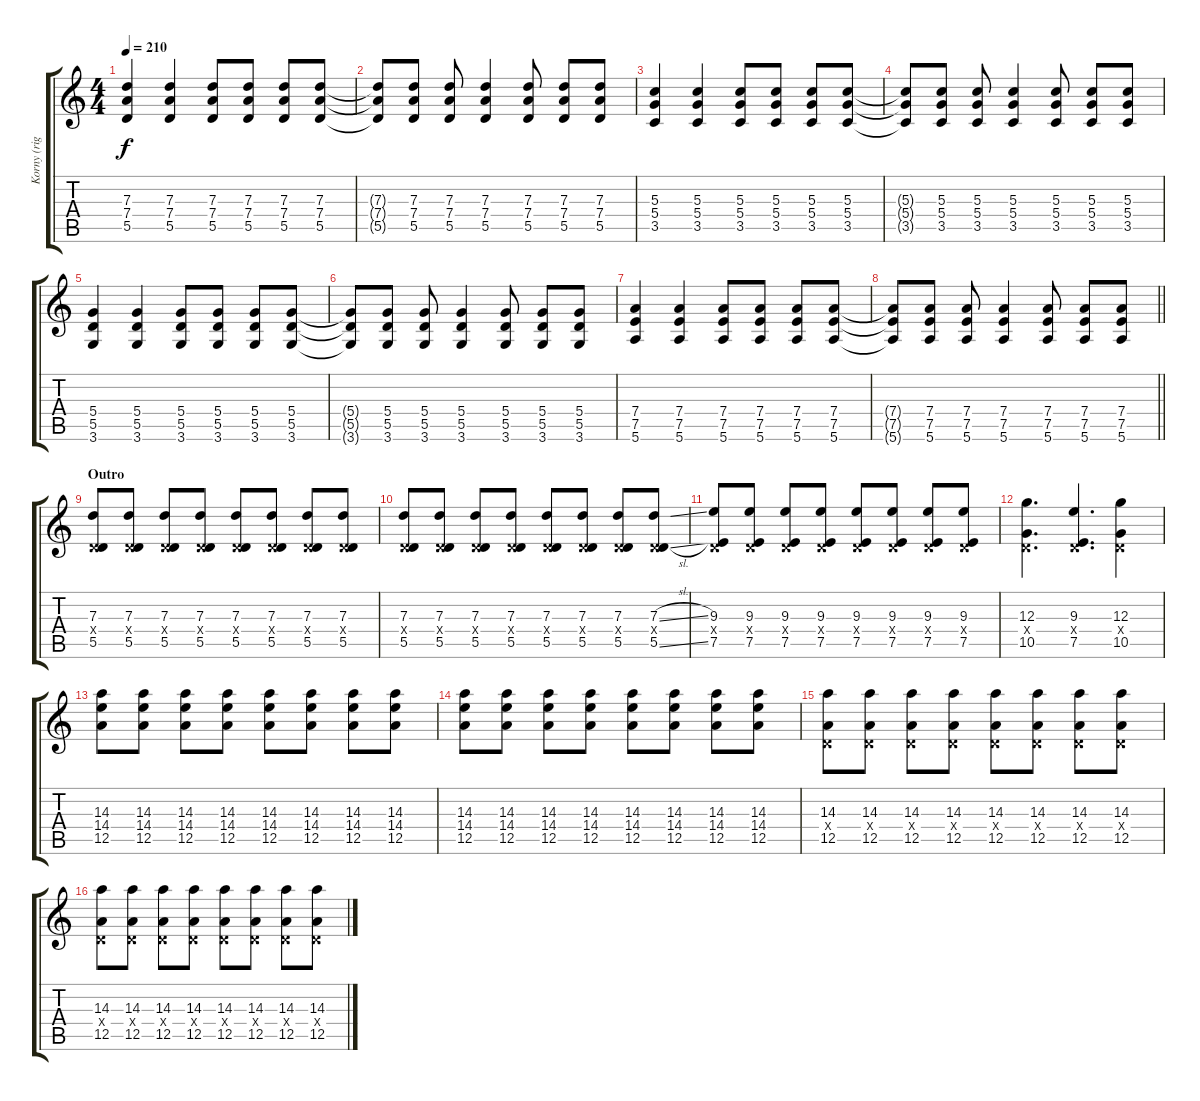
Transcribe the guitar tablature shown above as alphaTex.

\track ("Korny (right)" "Korny (rig") {instrument overdrivenguitar}
\staff {score tabs}
\tuning (E4 B3 G3 D3 A2 E2) {hide}
\ts (4 4)
\tempo 210
\clef g2
\ks c
(7.3 7.4 5.5).4{dy f} (7.3 7.4 5.5).4 (7.3 7.4 5.5).8 (7.3 7.4 5.5).8 (7.3 7.4 5.5).8 (7.3 7.4 5.5).8 |
(7.3{t} 7.4{t} 5.5{t}).8 (7.3 7.4 5.5).8 (7.3 7.4 5.5).8 (7.3 7.4 5.5).4 (7.3 7.4 5.5).8 (7.3 7.4 5.5).8 (7.3 7.4 5.5).8 |
(5.3 5.4 3.5).4 (5.3 5.4 3.5).4 (5.3 5.4 3.5).8 (5.3 5.4 3.5).8 (5.3 5.4 3.5).8 (5.3 5.4 3.5).8 |
(5.3{t} 5.4{t} 3.5{t}).8 (5.3 5.4 3.5).8 (5.3 5.4 3.5).8 (5.3 5.4 3.5).4 (5.3 5.4 3.5).8 (5.3 5.4 3.5).8 (5.3 5.4 3.5).8 |
(5.4 5.5 3.6).4 (5.4 5.5 3.6).4 (5.4 5.5 3.6).8 (5.4 5.5 3.6).8 (5.4 5.5 3.6).8 (5.4 5.5 3.6).8 |
(5.4{t} 5.5{t} 3.6{t}).8 (5.4 5.5 3.6).8 (5.4 5.5 3.6).8 (5.4 5.5 3.6).4 (5.4 5.5 3.6).8 (5.4 5.5 3.6).8 (5.4 5.5 3.6).8 |
(7.4 7.5 5.6).4 (7.4 7.5 5.6).4 (7.4 7.5 5.6).8 (7.4 7.5 5.6).8 (7.4 7.5 5.6).8 (7.4 7.5 5.6).8 |
\barLineRight lightlight
(7.4{t} 7.5{t} 5.6{t}).8 (7.4 7.5 5.6).8 (7.4 7.5 5.6).8 (7.4 7.5 5.6).4 (7.4 7.5 5.6).8 (7.4 7.5 5.6).8 (7.4 7.5 5.6).8 |
\section ("" "Outro")
(7.3 0.4{x} 5.5).8 (7.3 0.4{x} 5.5).8 (7.3 0.4{x} 5.5).8 (7.3 0.4{x} 5.5).8 (7.3 0.4{x} 5.5).8 (7.3 0.4{x} 5.5).8 (7.3 0.4{x} 5.5).8 (7.3 0.4{x} 5.5).8 |
(7.3 0.4{x} 5.5).8 (7.3 0.4{x} 5.5).8 (7.3 0.4{x} 5.5).8 (7.3 0.4{x} 5.5).8 (7.3 0.4{x} 5.5).8 (7.3 0.4{x} 5.5).8 (7.3 0.4{x} 5.5).8 (7.3{sl} 0.4{x} 5.5{sl}).8 |
(9.3 0.4{x} 7.5).8 (9.3 0.4{x} 7.5).8 (9.3 0.4{x} 7.5).8 (9.3 0.4{x} 7.5).8 (9.3 0.4{x} 7.5).8 (9.3 0.4{x} 7.5).8 (9.3 0.4{x} 7.5).8 (9.3 0.4{x} 7.5).8 |
(12.3 0.4{x} 10.5).4{d} (9.3 0.4{x} 7.5).4{d} (12.3 0.4{x} 10.5).4 |
(14.3 14.4 12.5).8 (14.3 14.4 12.5).8 (14.3 14.4 12.5).8 (14.3 14.4 12.5).8 (14.3 14.4 12.5).8 (14.3 14.4 12.5).8 (14.3 14.4 12.5).8 (14.3 14.4 12.5).8 |
(14.3 14.4 12.5).8 (14.3 14.4 12.5).8 (14.3 14.4 12.5).8 (14.3 14.4 12.5).8 (14.3 14.4 12.5).8 (14.3 14.4 12.5).8 (14.3 14.4 12.5).8 (14.3 14.4 12.5).8 |
(14.3 0.4{x} 12.5).8 (14.3 0.4{x} 12.5).8 (14.3 0.4{x} 12.5).8 (14.3 0.4{x} 12.5).8 (14.3 0.4{x} 12.5).8 (14.3 0.4{x} 12.5).8 (14.3 0.4{x} 12.5).8 (14.3 0.4{x} 12.5).8 |
(14.3 0.4{x} 12.5).8 (14.3 0.4{x} 12.5).8 (14.3 0.4{x} 12.5).8 (14.3 0.4{x} 12.5).8 (14.3 0.4{x} 12.5).8 (14.3 0.4{x} 12.5).8 (14.3 0.4{x} 12.5).8 (14.3 0.4{x} 12.5).8
